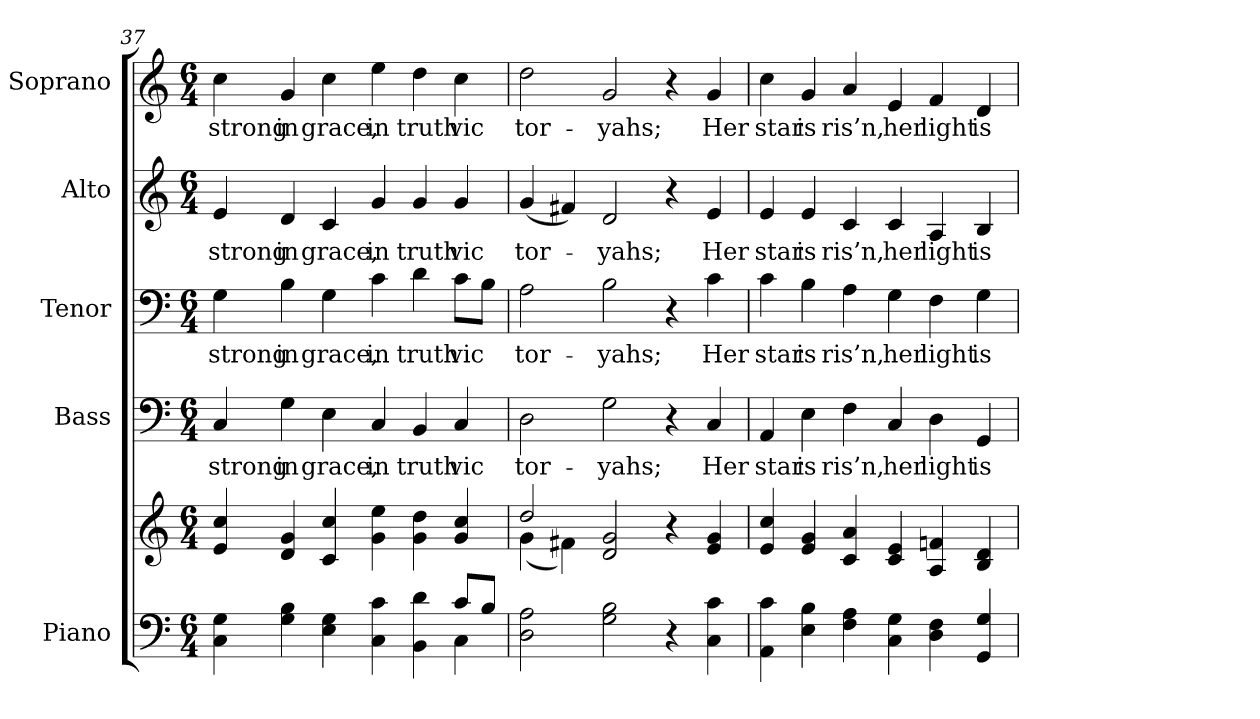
**kern	**kern	**kern	**text	**kern	**text	**kern	**text	**kern	**text
*part5	*part5	*part4	*part4	*part3	*part3	*part2	*part2	*part1	*part1
*staff6	*staff5	*staff4	*staff4	*staff3	*staff3	*staff2	*staff2	*staff1	*staff1
*I"Piano	*	*I"Bass	*	*I"Tenor	*	*I"Alto	*	*I"Soprano	*
*I'Pno.	*	*I'B.	*	*I'T.	*	*I'A.	*	*I'S.	*
!!LO:PB:g=z
*clefF4	*clefG2	*clefF4	*	*clefF4	*	*clefG2	*	*clefG2	*
*k[]	*k[]	*k[]	*	*k[]	*	*k[]	*	*k[]	*
*C:	*C:	*C:	*	*C:	*	*C:	*	*C:	*
*M6/4	*M6/4	*M6/4	*	*M6/4	*	*M6/4	*	*M6/4	*
=37	=37	=37	=37	=37	=37	=37	=37	=37	=37
*^	*	*	*	*	*	*	*	*	*
!	!	!	!	!LO:LY:b:color=#000000	!	!	!	!	!	!
!	!	!	!	!	!	!LO:LY:b:color=#000000	!	!	!	!
!	!	!	!	!	!	!	!	!LO:LY:b:color=#000000	!	!
!	!	!	!	!	!	!	!	!	!	!LO:LY:b:color=#000000
4Ci\ 4Gi	1ryy	4ei/ 4cci	4Ci/	strong	4Gi\	strong	4ei/	strong	4cci\	strong
!	!	!	!	!LO:LY:b:color=#000000	!	!	!	!	!	!
!	!	!	!	!	!	!LO:LY:b:color=#000000	!	!	!	!
!	!	!	!	!	!	!	!	!LO:LY:b:color=#000000	!	!
!	!	!	!	!	!	!	!	!	!	!LO:LY:b:color=#000000
4Gi\ 4Bi	.	4di/ 4gi	4Gi\	in	4Bi\	in	4di/	in	4gi/	in
!	!	!	!	!LO:LY:b:color=#000000	!	!	!	!	!	!
!	!	!	!	!	!	!LO:LY:b:color=#000000	!	!	!	!
!	!	!	!	!	!	!	!	!LO:LY:b:color=#000000	!	!
!	!	!	!	!	!	!	!	!	!	!LO:LY:b:color=#000000
4Ei\ 4Gi	.	4ci/ 4cci	4Ei\	grace,	4Gi\	grace,	4ci/	grace,	4cci\	grace,
!	!	!	!	!LO:LY:b:color=#000000	!	!	!	!	!	!
!	!	!	!	!	!	!LO:LY:b:color=#000000	!	!	!	!
!	!	!	!	!	!	!	!	!LO:LY:b:color=#000000	!	!
!	!	!	!	!	!	!	!	!	!	!LO:LY:b:color=#000000
4Ci\ 4ci	.	4gi\ 4eei	4Ci/	in	4ci\	in	4gi/	in	4eei\	in
!	!	!	!	!LO:LY:b:color=#000000	!	!	!	!	!	!
!	!	!	!	!	!	!LO:LY:b:color=#000000	!	!	!	!
!	!	!	!	!	!	!	!	!LO:LY:b:color=#000000	!	!
!	!	!	!	!	!	!	!	!	!	!LO:LY:b:color=#000000
4BBi\ 4di	4ryy	4gi\ 4ddi	4BBi/	truth	4di\	truth	4gi/	truth	4ddi\	truth
!	!	!	!	!LO:LY:b:color=#000000	!	!	!	!	!	!
!	!	!	!	!	!	!LO:LY:b:color=#000000	!	!	!	!
!	!	!	!	!	!	!	!	!LO:LY:b:color=#000000	!	!
!	!	!	!	!	!	!	!	!	!	!LO:LY:b:color=#000000
8ci/L	4Ci\	4gi/ 4cci	4Ci/	vic	8ci\L	vic	4gi/	vic	4cci\	vic
8Bi/J	.	.	.	.	8Bi\J	.	.	.	.	.
*v	*v	*	*	*	*	*	*	*	*	*
=38	=38	=38	=38	=38	=38	=38	=38	=38	=38
*	*^	*	*	*	*	*	*	*	*
!	!	!	!	!LO:LY:b:color=#000000	!	!	!	!	!	!
!	!	!	!	!	!	!LO:LY:b:color=#000000	!	!	!	!
!	!	!	!	!	!	!	!	!LO:LY:b:color=#000000	!	!
!	!	!	!	!	!	!	!	!	!	!LO:LY:b:color=#000000
2Di\ 2Ai	2ddi/	(4gi\	2Di\	tor-	2Ai\	tor-	(4gi/	tor-	2ddi\	tor-
.	.	4f#Xi\)	.	.	.	.	4f#Xi/)	.	.	.
!	!	!	!	!LO:LY:b:color=#000000	!	!	!	!	!	!
!	!	!	!	!	!	!LO:LY:b:color=#000000	!	!	!	!
!	!	!	!	!	!	!	!	!LO:LY:b:color=#000000	!	!
!	!	!	!	!	!	!	!	!	!	!LO:LY:b:color=#000000
2Gi\ 2Bi	2di/ 2gi	2ryy	2Gi\	-yahs;	2Bi\	-yahs;	2di/	-yahs;	2gi/	-yahs;
4r	4r	2ryy	4r	.	4r	.	4r	.	4r	.
!	!	!	!	!LO:LY:b:color=#000000	!	!	!	!	!	!
!	!	!	!	!	!	!LO:LY:b:color=#000000	!	!	!	!
!	!	!	!	!	!	!	!	!LO:LY:b:color=#000000	!	!
!	!	!	!	!	!	!	!	!	!	!LO:LY:b:color=#000000
4Ci\ 4ci	4ei/ 4gi	.	4Ci/	Her	4ci\	Her	4ei/	Her	4gi/	Her
*	*v	*v	*	*	*	*	*	*	*	*
!!LO:PB:g=z
=39	=39	=39	=39	=39	=39	=39	=39	=39	=39
!	!	!	!LO:LY:b:color=#000000	!	!	!	!	!	!
!	!	!	!	!	!LO:LY:b:color=#000000	!	!	!	!
!	!	!	!	!	!	!	!LO:LY:b:color=#000000	!	!
!	!	!	!	!	!	!	!	!	!LO:LY:b:color=#000000
4AAi\ 4ci	4ei/ 4cci	4AAi/	star	4ci\	star	4ei/	star	4cci\	star
!	!	!	!LO:LY:b:color=#000000	!	!	!	!	!	!
!	!	!	!	!	!LO:LY:b:color=#000000	!	!	!	!
!	!	!	!	!	!	!	!LO:LY:b:color=#000000	!	!
!	!	!	!	!	!	!	!	!	!LO:LY:b:color=#000000
4Ei\ 4Bi	4ei/ 4gi	4Ei\	is	4Bi\	is	4ei/	is	4gi/	is
!	!	!	!LO:LY:b:color=#000000	!	!	!	!	!	!
!	!	!	!	!	!LO:LY:b:color=#000000	!	!	!	!
!	!	!	!	!	!	!	!LO:LY:b:color=#000000	!	!
!	!	!	!	!	!	!	!	!	!LO:LY:b:color=#000000
4Fi\ 4Ai	4ci/ 4ai	4Fi\	ris’n,	4Ai\	ris’n,	4ci/	ris’n,	4ai/	ris’n,
!	!	!	!LO:LY:b:color=#000000	!	!	!	!	!	!
!	!	!	!	!	!LO:LY:b:color=#000000	!	!	!	!
!	!	!	!	!	!	!	!LO:LY:b:color=#000000	!	!
!	!	!	!	!	!	!	!	!	!LO:LY:b:color=#000000
4Ci\ 4Gi	4ci/ 4ei	4Ci/	her	4Gi\	her	4ci/	her	4ei/	her
!	!	!	!LO:LY:b:color=#000000	!	!	!	!	!	!
!	!	!	!	!	!LO:LY:b:color=#000000	!	!	!	!
!	!	!	!	!	!	!	!LO:LY:b:color=#000000	!	!
!	!	!	!	!	!	!	!	!	!LO:LY:b:color=#000000
4Di\ 4Fi	4Ai/ 4fni	4Di\	light	4Fi\	light	4Ai/	light	4fi/	light
!	!	!	!LO:LY:b:color=#000000	!	!	!	!	!	!
!	!	!	!	!	!LO:LY:b:color=#000000	!	!	!	!
!	!	!	!	!	!	!	!LO:LY:b:color=#000000	!	!
!	!	!	!	!	!	!	!	!	!LO:LY:b:color=#000000
4GGi/ 4Gi	4Bi/ 4di	4GGi/	is	4Gi\	is	4Bi/	is	4di/	is
=	=	=	=	=	=	=	=	=	=
*-	*-	*-	*-	*-	*-	*-	*-	*-	*-
